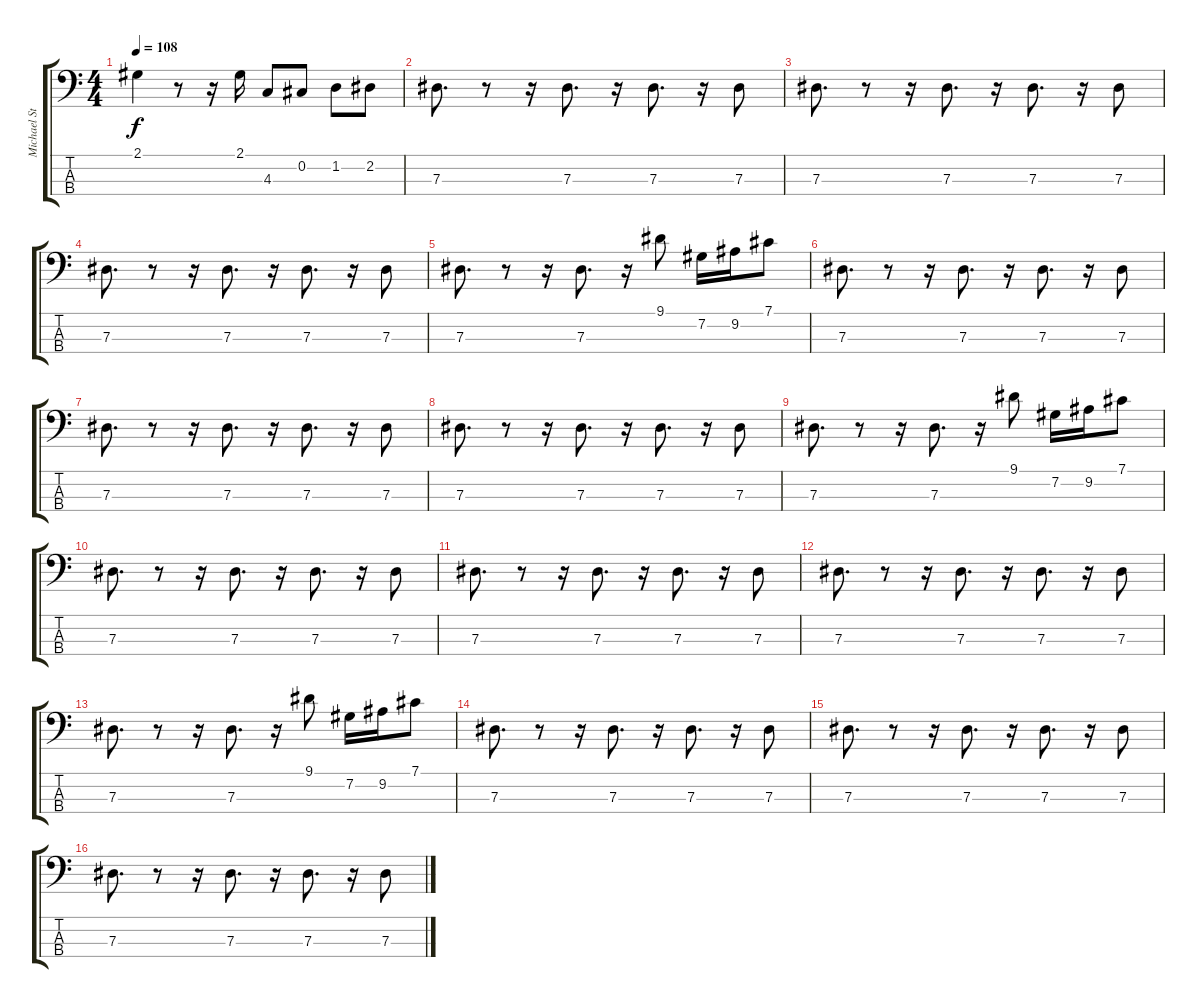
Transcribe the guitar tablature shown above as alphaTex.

\track ("Michael Starr - Bass" "Michael St") {instrument electricbassfinger}
\staff {score tabs}
\tuning (Gb2 Db2 Ab1 Eb1) {hide}
\ts (4 4)
\tempo 108
\clef f4
\ks c
2.1{t}.4{dy f} r.8 r.16 2.1.16 4.3.8 0.2.8 1.2.8 2.2.8 |
7.3.8{d} r.8 r.16 7.3.8{d} r.16 7.3.8{d} r.16 7.3.8 |
7.3.8{d} r.8 r.16 7.3.8{d} r.16 7.3.8{d} r.16 7.3.8 |
7.3.8{d} r.8 r.16 7.3.8{d} r.16 7.3.8{d} r.16 7.3.8 |
7.3.8{d} r.8 r.16 7.3.8{d} r.16 9.1.8 7.2.16 9.2.16 7.1.8 |
7.3.8{d} r.8 r.16 7.3.8{d} r.16 7.3.8{d} r.16 7.3.8 |
7.3.8{d} r.8 r.16 7.3.8{d} r.16 7.3.8{d} r.16 7.3.8 |
7.3.8{d} r.8 r.16 7.3.8{d} r.16 7.3.8{d} r.16 7.3.8 |
7.3.8{d} r.8 r.16 7.3.8{d} r.16 9.1.8 7.2.16 9.2.16 7.1.8 |
7.3.8{d} r.8 r.16 7.3.8{d} r.16 7.3.8{d} r.16 7.3.8 |
7.3.8{d} r.8 r.16 7.3.8{d} r.16 7.3.8{d} r.16 7.3.8 |
7.3.8{d} r.8 r.16 7.3.8{d} r.16 7.3.8{d} r.16 7.3.8 |
7.3.8{d} r.8 r.16 7.3.8{d} r.16 9.1.8 7.2.16 9.2.16 7.1.8 |
7.3.8{d} r.8 r.16 7.3.8{d} r.16 7.3.8{d} r.16 7.3.8 |
7.3.8{d} r.8 r.16 7.3.8{d} r.16 7.3.8{d} r.16 7.3.8 |
7.3.8{d} r.8 r.16 7.3.8{d} r.16 7.3.8{d} r.16 7.3.8
